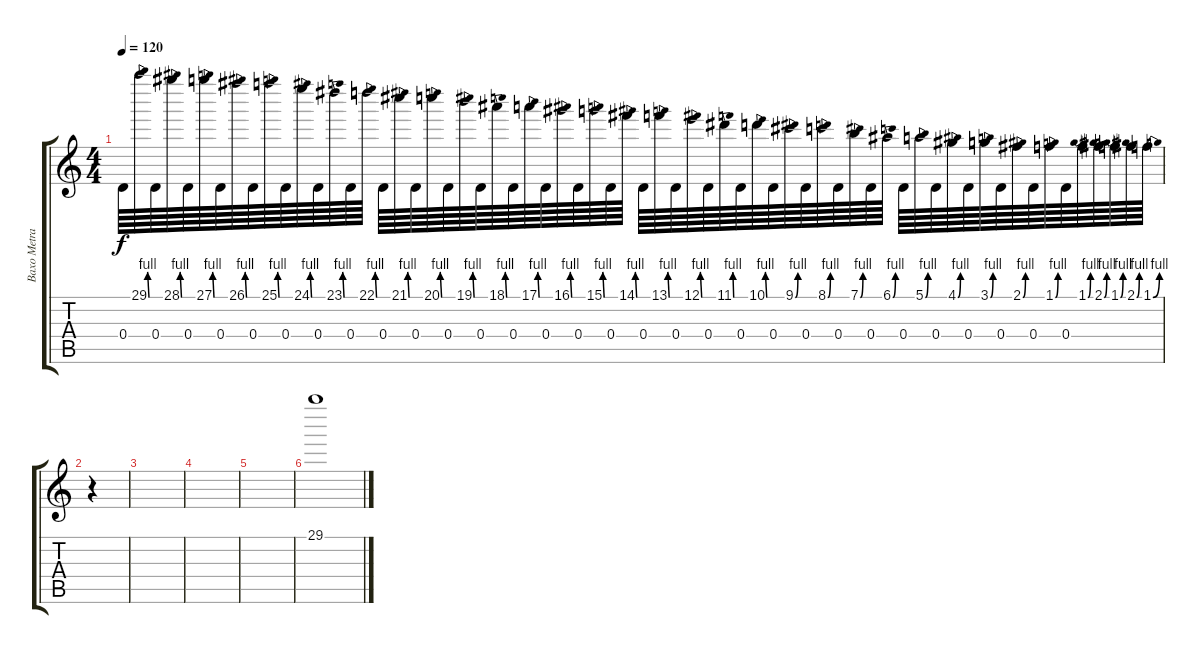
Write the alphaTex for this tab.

\track ("Baxo Metralhadora" "Baxo Metra") {instrument slapbass1}
\staff {score tabs}
\tuning (E4 B3 G3 D3 A2 E2) {hide}
\ts (4 4)
\tempo 120
\clef g2
\ks c
0.4.64{dy f} 29.1{be (bend 0 0 60 4)}.64 0.4.64 28.1{be (bend 0 0 60 4)}.64 0.4.64 27.1{be (bend 0 0 60 4)}.64 0.4.64 26.1{be (bend 0 0 60 4)}.64 0.4.64 25.1{be (bend 0 0 60 4)}.64 0.4.64 24.1{be (bend 0 0 60 4)}.64 0.4.64 23.1{be (bend 0 0 60 4)}.64 0.4.64 22.1{be (bend 0 0 60 4)}.64 0.4.64 21.1{be (bend 0 0 60 4)}.64 0.4.64 20.1{be (bend 0 0 60 4)}.64 0.4.64 19.1{be (bend 0 0 60 4)}.64 0.4.64 18.1{be (bend 0 0 60 4)}.64 0.4.64 17.1{be (bend 0 0 60 4)}.64 0.4.64 16.1{be (bend 0 0 60 4)}.64 0.4.64 15.1{be (bend 0 0 60 4)}.64 0.4.64 14.1{be (bend 0 0 60 4)}.64 0.4.64 13.1{be (bend 0 0 60 4)}.64 0.4.64 12.1{be (bend 0 0 60 4)}.64 0.4.64 11.1{be (bend 0 0 60 4)}.64 0.4.64 10.1{be (bend 0 0 60 4)}.64 0.4.64 9.1{be (bend 0 0 60 4)}.64 0.4.64 8.1{be (bend 0 0 60 4)}.64 0.4.64 7.1{be (bend 0 0 60 4)}.64 0.4.64 6.1{be (bend 0 0 60 4)}.64 0.4.64 5.1{be (bend 0 0 60 4)}.64 0.4.64 4.1{be (bend 0 0 60 4)}.64 0.4.64 3.1{be (bend 0 0 60 4)}.64 0.4.64 2.1{be (bend 0 0 60 4)}.64 0.4.64 1.1{be (bend 0 0 60 4)}.64 0.4.64 1.1{be (bend 0 0 60 4)}.64 2.1{be (bend 0 0 60 4)}.64 1.1{be (bend 0 0 60 4)}.64 2.1{be (bend 0 0 60 4)}.64 1.1{be (bend 0 0 60 4)}.64 |
r.4 |
|
|
|
29.1.1
